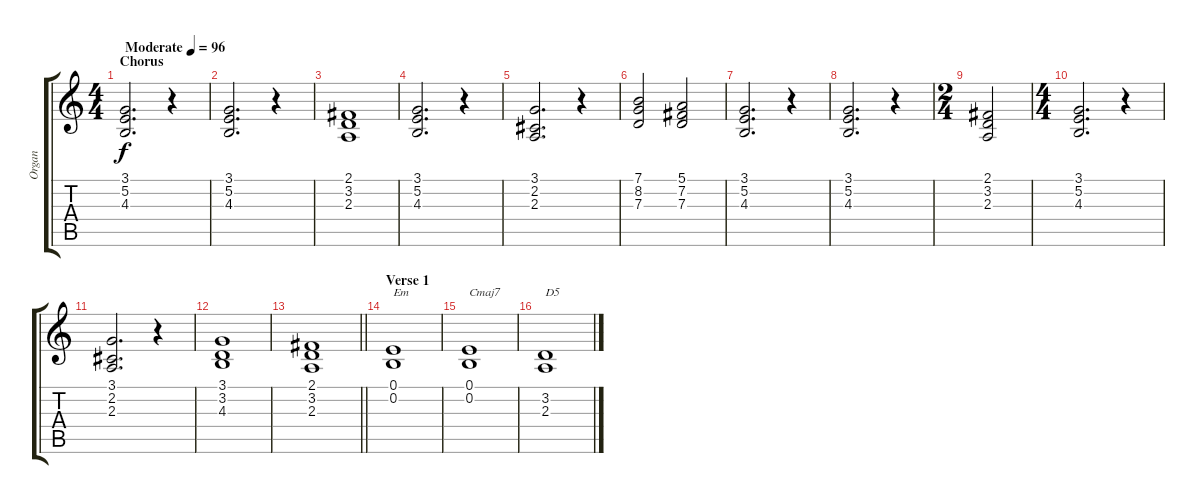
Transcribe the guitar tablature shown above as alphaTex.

\track ("Organ" "Organ") {instrument percussiveorgan}
\staff {score tabs}
\tuning (E4 B3 G3 D3 A2 E2) {hide}
\ts (4 4)
\section ("" "Chorus")
\tempo (96 "Moderate")
\clef g2
\ks c
(3.1 5.2 4.3).2{d dy f instrument percussiveorgan} r.4 |
(3.1 5.2 4.3).2{d} r.4 |
(2.1 3.2 2.3).1 |
(3.1 5.2 4.3).2{d} r.4 |
(3.1 2.2 2.3).2{d} r.4 |
(7.1 8.2 7.3).2 (5.1 7.2 7.3).2 |
(3.1 5.2 4.3).2{d} r.4 |
(3.1 5.2 4.3).2{d} r.4 |
\ts (2 4)
(2.1 3.2 2.3).2 |
\ts (4 4)
(3.1 5.2 4.3).2{d} r.4 |
(3.1 2.2 2.3).2{d} r.4 |
(3.1 3.2 4.3).1 |
\barLineRight lightlight
(2.1 3.2 2.3).1 |
\section ("" "Verse 1")
(0.1 0.2).1{txt "Em"} |
(0.1 0.2).1{txt "Cmaj7"} |
(3.2 2.3).1{txt "D5"}
